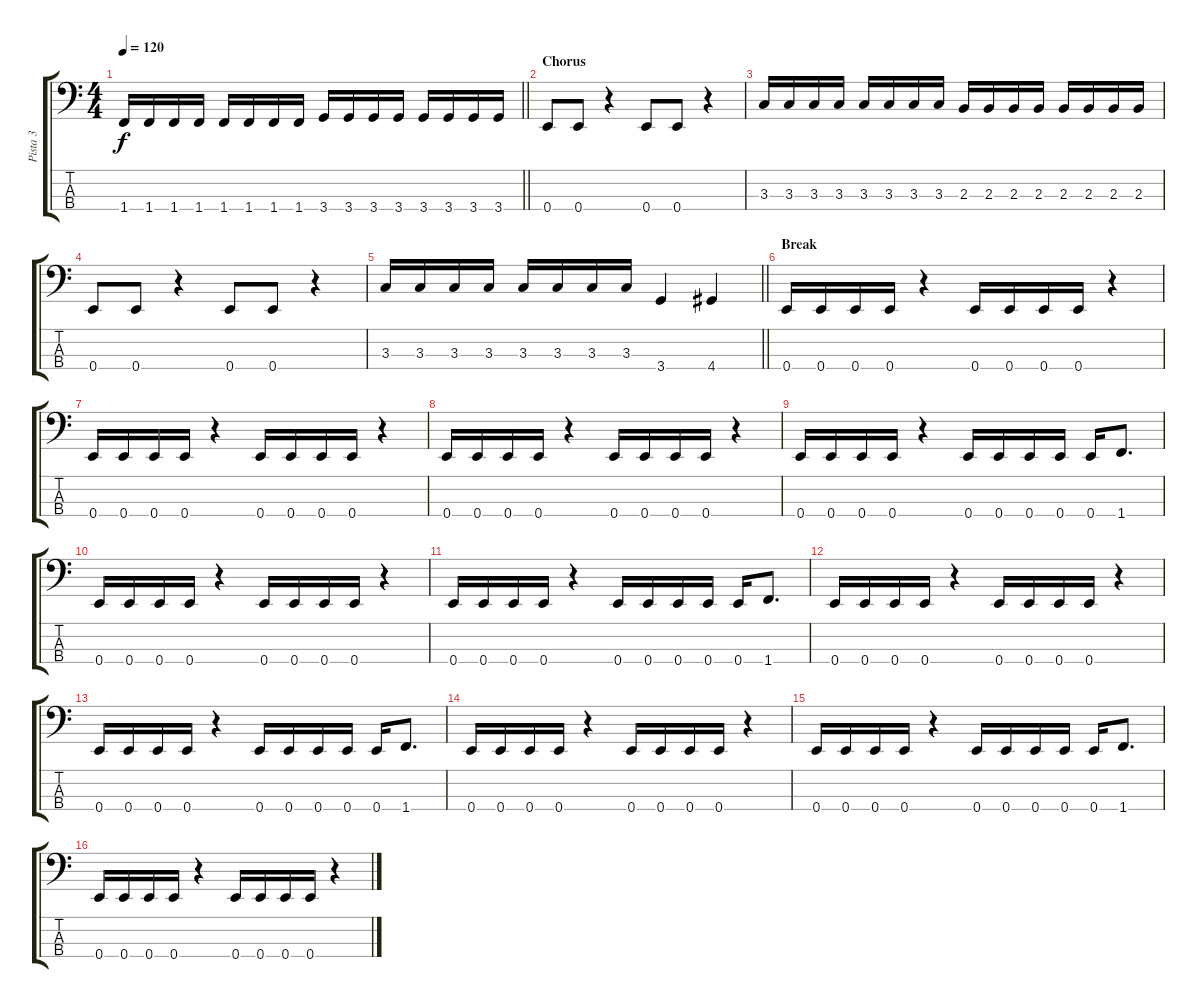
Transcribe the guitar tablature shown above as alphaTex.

\track ("Pista 3" "Pista 3") {instrument electricbasspick}
\staff {score tabs}
\tuning (G2 D2 A1 E1) {hide}
\ts (4 4)
\tempo 120
\clef f4
\barLineRight lightlight
\ks c
1.4.16{dy f} 1.4.16 1.4.16 1.4.16 1.4.16 1.4.16 1.4.16 1.4.16 3.4.16 3.4.16 3.4.16 3.4.16 3.4.16 3.4.16 3.4.16 3.4.16 |
\section ("" "Chorus")
0.4.8 0.4.8 r.4 0.4.8 0.4.8 r.4 |
3.3.16 3.3.16 3.3.16 3.3.16 3.3.16 3.3.16 3.3.16 3.3.16 2.3.16 2.3.16 2.3.16 2.3.16 2.3.16 2.3.16 2.3.16 2.3.16 |
0.4.8 0.4.8 r.4 0.4.8 0.4.8 r.4 |
\barLineRight lightlight
3.3.16 3.3.16 3.3.16 3.3.16 3.3.16 3.3.16 3.3.16 3.3.16 3.4.4 4.4.4 |
\section ("" "Break")
0.4.16 0.4.16 0.4.16 0.4.16 r.4 0.4.16 0.4.16 0.4.16 0.4.16 r.4 |
0.4.16 0.4.16 0.4.16 0.4.16 r.4 0.4.16 0.4.16 0.4.16 0.4.16 r.4 |
0.4.16 0.4.16 0.4.16 0.4.16 r.4 0.4.16 0.4.16 0.4.16 0.4.16 r.4 |
0.4.16 0.4.16 0.4.16 0.4.16 r.4 0.4.16 0.4.16 0.4.16 0.4.16 0.4.16 1.4.8{d} |
0.4.16 0.4.16 0.4.16 0.4.16 r.4 0.4.16 0.4.16 0.4.16 0.4.16 r.4 |
0.4.16 0.4.16 0.4.16 0.4.16 r.4 0.4.16 0.4.16 0.4.16 0.4.16 0.4.16 1.4.8{d} |
0.4.16 0.4.16 0.4.16 0.4.16 r.4 0.4.16 0.4.16 0.4.16 0.4.16 r.4 |
0.4.16 0.4.16 0.4.16 0.4.16 r.4 0.4.16 0.4.16 0.4.16 0.4.16 0.4.16 1.4.8{d} |
0.4.16 0.4.16 0.4.16 0.4.16 r.4 0.4.16 0.4.16 0.4.16 0.4.16 r.4 |
0.4.16 0.4.16 0.4.16 0.4.16 r.4 0.4.16 0.4.16 0.4.16 0.4.16 0.4.16 1.4.8{d} |
0.4.16 0.4.16 0.4.16 0.4.16 r.4 0.4.16 0.4.16 0.4.16 0.4.16 r.4
